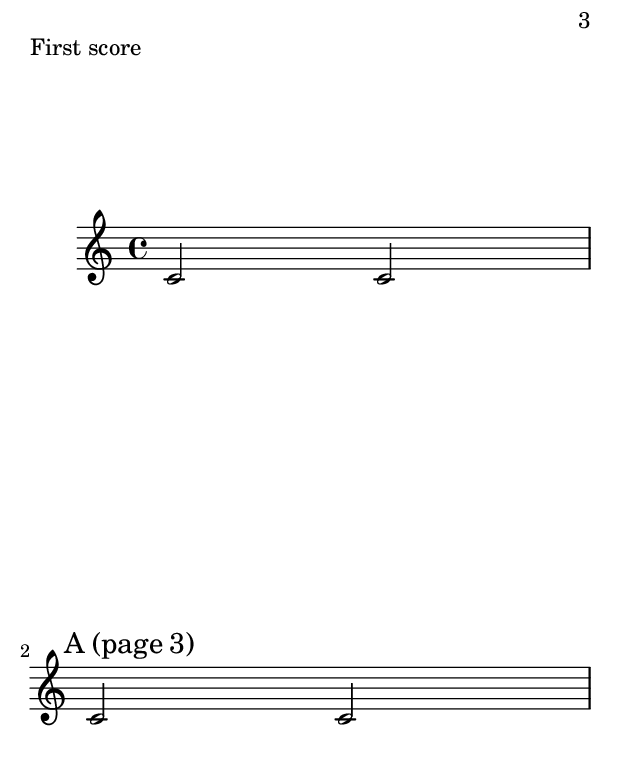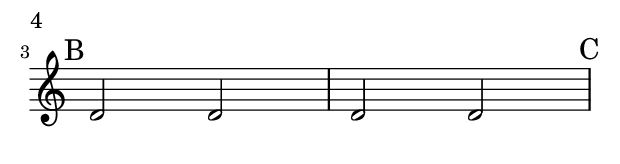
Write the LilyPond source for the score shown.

%%  Do not edit this file; it is auto-generated from LSR!
\version "2.11.26"

\header {
  texidoc = "Page labels may be placed inside music or at top-level,
and refered to in markups."
}

#(set-default-paper-size "a6")

#(define-markup-command (toc-line layout props label text) (symbol? markup?)
  (interpret-markup layout props
   (markup #:fill-line (text #:page-ref label "8" "?"))))

\book {
  \markup \huge \fill-line { \null "Title Page" \null }

  \pageBreak

  \label #'toc
  \markup \column {
    \large \fill-line { \null "Table of contents" \null }
    \toc-line #'toc "Table of contents"
    \toc-line #'firstScore "First Score"
    \toc-line #'markA "Mark A"
    \toc-line #'markB "Mark B"
    \toc-line #'markC "Mark C"
    \toc-line #'unknown "Unknown label"
  }

  \pageBreak

  \label #'firstScore
  \score {
    { c'2 c'
      \mark \markup { A (page \concat { \page-ref #'markA "0" "?" ) }} \label #'markA 
      c' c'
      \pageBreak
      \mark "B" \label #'markB
      d' d'
      d' d'
      \once \override Score . RehearsalMark #'break-visibility = #begin-of-line-invisible
      \mark "C" \label #'markC
    }
    \header { piece = "First score" }
  }
}